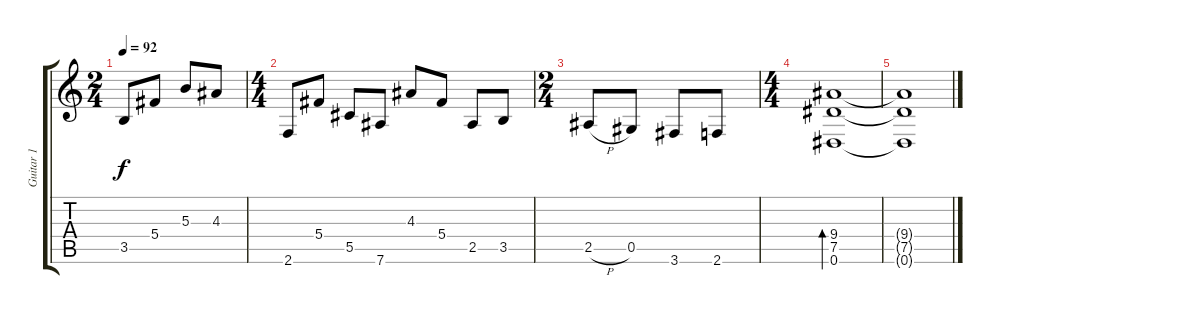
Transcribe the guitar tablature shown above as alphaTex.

\track ("Guitar 1" "Guitar 1") {instrument electricguitarclean}
\staff {score tabs}
\tuning (Eb4 Bb3 Gb3 Db3 Ab2 Eb2) {hide}
\ts (2 4)
\tempo 92
\clef g2
\ks c
3.5.8{dy f} 5.4.8 5.3.8 4.3.8 |
\ts (4 4)
2.6.8 5.4.8 5.5.8 7.6.8 4.3.8 5.4.8 2.5.8 3.5.8 |
\ts (2 4)
2.5{h}.8 0.5.8 3.6.8 2.6.8 |
\ts (4 4)
(9.4 7.5 0.6).1{bd 480} |
(9.4{t} 7.5{t} 0.6{t}).1
